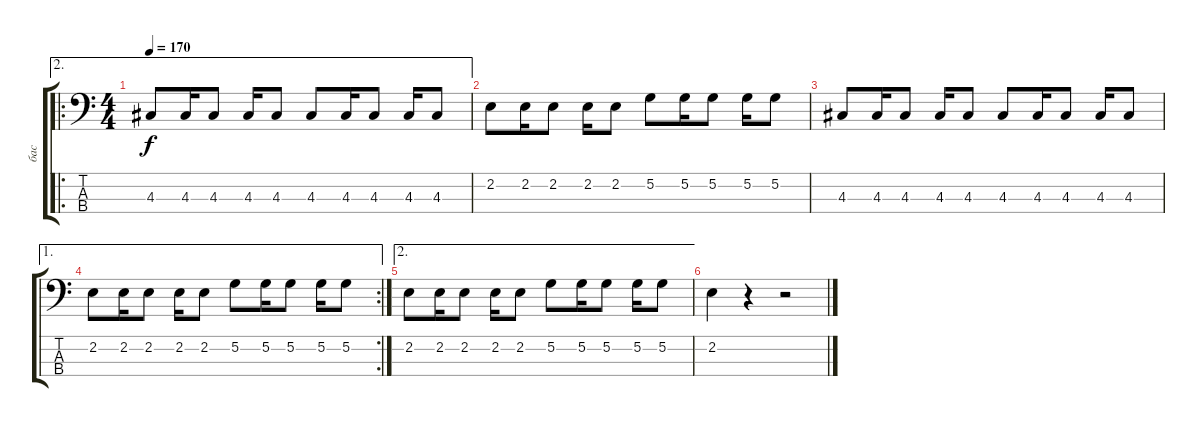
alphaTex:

\track ("бас" "бас") {instrument electricbasspick}
\staff {score tabs}
\tuning (G2 D2 A1 E1) {hide}
\ae 2
\ro
\ts (4 4)
\tempo 170
\clef f4
\ks c
4.3.8{dy f} 4.3.16 4.3.8 4.3.16 4.3.8 4.3.8 4.3.16 4.3.8 4.3.16 4.3.8 |
2.2.8 2.2.16 2.2.8 2.2.16 2.2.8 5.2.8 5.2.16 5.2.8 5.2.16 5.2.8 |
4.3.8 4.3.16 4.3.8 4.3.16 4.3.8 4.3.8 4.3.16 4.3.8 4.3.16 4.3.8 |
\ae 1
\rc 2
2.2.8 2.2.16 2.2.8 2.2.16 2.2.8 5.2.8 5.2.16 5.2.8 5.2.16 5.2.8 |
\ae 2
2.2.8 2.2.16 2.2.8 2.2.16 2.2.8 5.2.8 5.2.16 5.2.8 5.2.16 5.2.8 |
2.2.4 r.4 r.2
